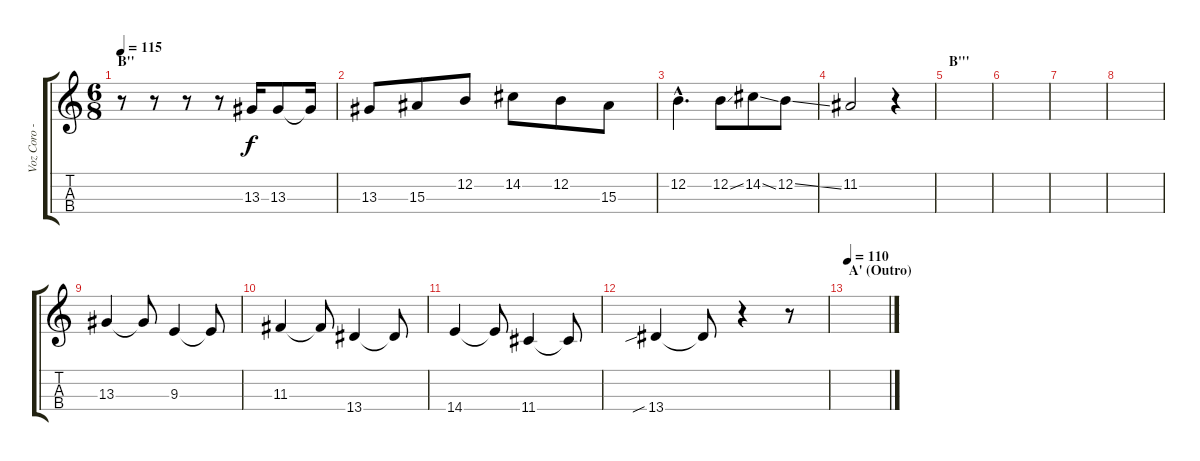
\track ("Voz Coro - Serj Tankian" "Voz Coro -") {instrument lead6voice}
\staff {score tabs}
\tuning (E4 B3 G3 D3) {hide}
\ts (6 8)
\section ("" "B''")
\tempo 115
\clef g2
\ks c
r.8{dy f} r.8 r.8 r.8 13.3.16 13.3.8 13.3{t}.16 |
13.3.8 15.3.8 12.2.8 14.2.8 12.2.8 15.3.8 |
12.2{hac}.4{d} 12.2{ss}.8 14.2{ss}.8 12.2{ss}.8 |
11.2.2 r.4 |
\section ("" "B'''")
|
|
|
|
13.3.4 13.3{t}.8 9.3.4 9.3{t}.8 |
11.3.4 11.3{t}.8 13.4.4 13.4{t}.8 |
14.4.4 14.4{t}.8 11.4.4 11.4{t}.8 |
13.4{sib}.4 13.4{t}.8 r.4 r.8 |
\section ("" "A' (Outro)")
\tempo 105
\tempo 110
